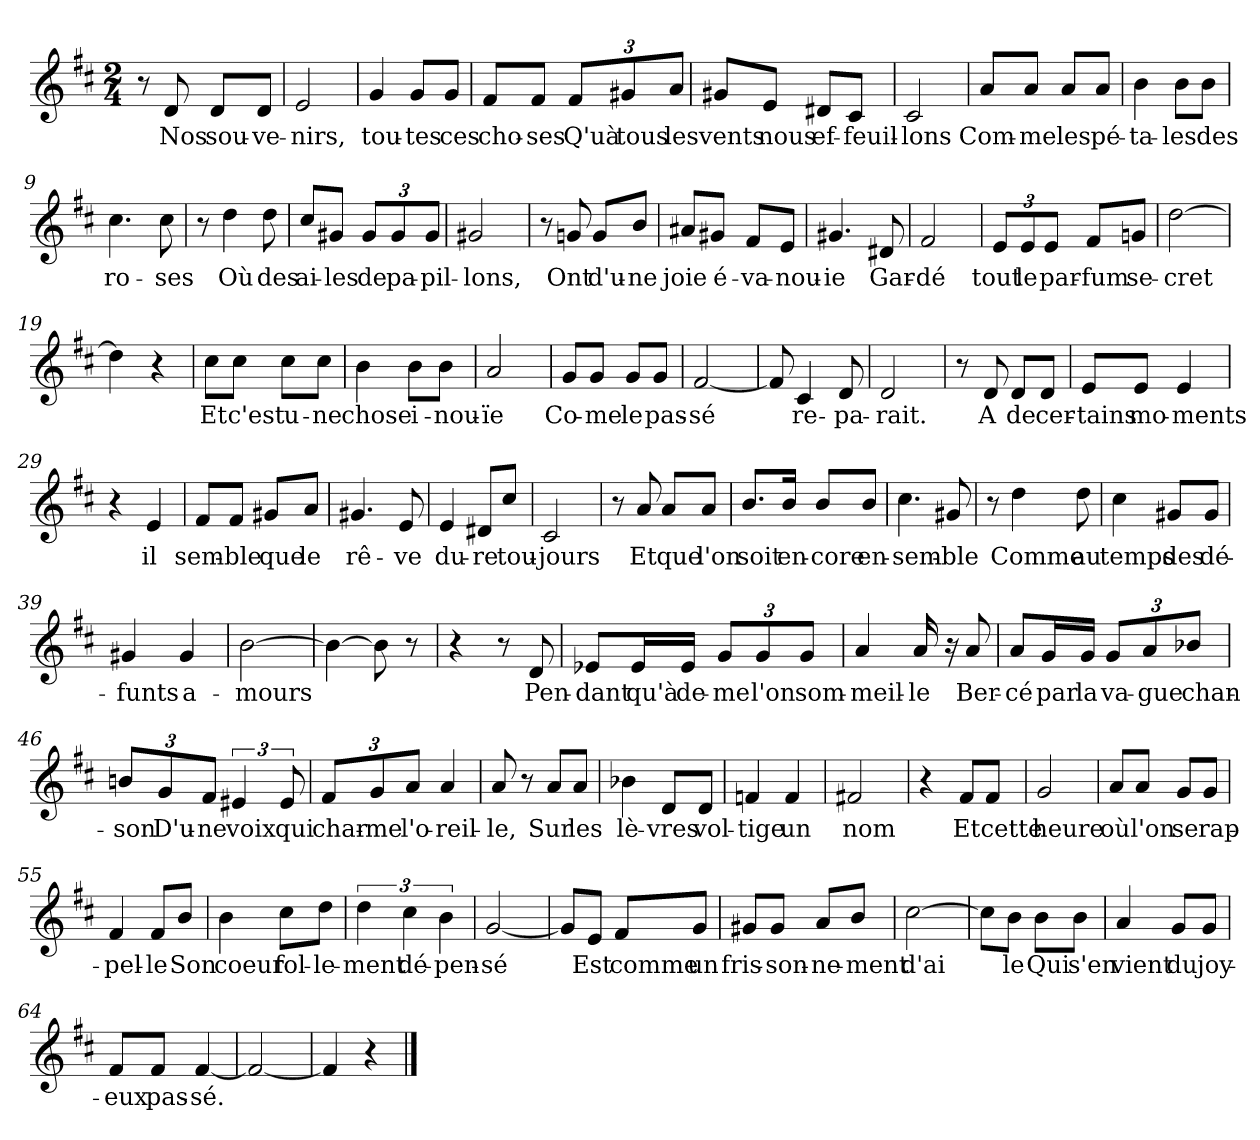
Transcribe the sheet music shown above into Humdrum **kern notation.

**kern	**text
*part1	*part1
*staff1	*staff1
*clefG2	*
*k[f#c#]	*
*M2/4	*
=1	=1
8r	.
!	!LO:LY:b
8d/	Nos
!	!LO:LY:b
8d/L	sou-
!	!LO:LY:b
8d/J	-ve-
=2	=2
!	!LO:LY:b
2e/	-nirs,
=3	=3
!	!LO:LY:b
4g/	tou-
!	!LO:LY:b
8g/L	-tes
!	!LO:LY:b
8g/J	ces
=4	=4
!	!LO:LY:b
8f#/L	cho-
!	!LO:LY:b
8f#/J	-ses
!	!LO:LY:b
12f#/L	Q'uà
!	!LO:LY:b
12g#X/	tous
!	!LO:LY:b
12a/J	les
=5	=5
!	!LO:LY:b
8g#X/L	vents
!	!LO:LY:b
8e/J	nous
!	!LO:LY:b
8d#X/L	ef-
!	!LO:LY:b
8c#/J	-feuil-
=6	=6
!	!LO:LY:b
2c#/	-lons
=7	=7
!	!LO:LY:b
8a/L	Com-
!	!LO:LY:b
8a/J	-me
!	!LO:LY:b
8a/L	les
!	!LO:LY:b
8a/J	pé-
=8	=8
!	!LO:LY:b
4b\	-ta-
!	!LO:LY:b
8b\L	-les
!	!LO:LY:b
8b\J	des
!!LO:LB:g=z
=9	=9
!	!LO:LY:b
4.cc#\	ro-
!	!LO:LY:b
8cc#\	-ses
=10	=10
8r	.
!	!LO:LY:b
4dd\	Où
!	!LO:LY:b
8dd\	des
=11	=11
!	!LO:LY:b
8cc#/L	ai-
!	!LO:LY:b
8g#X/J	-les
!	!LO:LY:b
12g#/L	de
!	!LO:LY:b
12g#/	pa-
!	!LO:LY:b
12g#/J	-pil-
=12	=12
!	!LO:LY:b
2g#X/	-lons,
=13	=13
8r	.
!	!LO:LY:b
8gn/	Ont
!	!LO:LY:b
8g/L	d'u-
!	!LO:LY:b
8b/J	-ne
=14	=14
!	!LO:LY:b
8a#X/L	joie
!	!LO:LY:b
8g#X/J	é-
!	!LO:LY:b
8f#/L	-va-
!	!LO:LY:b
8e/J	-nou-
=15	=15
!	!LO:LY:b
4.g#X/	-ie
!	!LO:LY:b
8d#X/	Gar-
=16	=16
!	!LO:LY:b
2f#/	-dé
=17	=17
!	!LO:LY:b
12e/L	tout
!	!LO:LY:b
12e/	le
!	!LO:LY:b
12e/J	par-
!	!LO:LY:b
8f#/L	-fum
!	!LO:LY:b
8gn/J	se-
=18	=18
!	!LO:LY:b
[2dd\	-cret
!!LO:LB:g=z
=19	=19
4dd\]	.
4r	.
=20	=20
!	!LO:LY:b
8cc#\L	Et
!	!LO:LY:b
8cc#\J	c'est
!	!LO:LY:b
8cc#\L	u-
!	!LO:LY:b
8cc#\J	-ne
=21	=21
!	!LO:LY:b
4b\	chose
!	!LO:LY:b
8b\L	i-
!	!LO:LY:b
8b\J	-nou-
=22	=22
!	!LO:LY:b
2a/	-ïe
=23	=23
!	!LO:LY:b
8g/L	Co-
!	!LO:LY:b
8g/J	-me
!	!LO:LY:b
8g/L	le
!	!LO:LY:b
8g/J	pas-
=24	=24
!	!LO:LY:b
[2f#/	-sé
=25	=25
8f#/]	.
!	!LO:LY:b
4c#/	re-
!	!LO:LY:b
8d/	-pa-
=26	=26
!	!LO:LY:b
2d/	-rait.
=27	=27
8r	.
!	!LO:LY:b
8d/	A
!	!LO:LY:b
8d/L	de
!	!LO:LY:b
8d/J	cer-
=28	=28
!	!LO:LY:b
8e/L	-tains
!	!LO:LY:b
8e/J	mo-
!	!LO:LY:b
4e/	-ments
=29	=29
4r	.
!	!LO:LY:b
4e/	il
!!LO:LB:g=z
=30	=30
!	!LO:LY:b
8f#/L	sem-
!	!LO:LY:b
8f#/J	-ble
!	!LO:LY:b
8g#X/L	que
!	!LO:LY:b
8a/J	le
=31	=31
!	!LO:LY:b
4.g#X/	rê-
!	!LO:LY:b
8e/	-ve
=32	=32
!	!LO:LY:b
4e/	du-
!	!LO:LY:b
8d#X/L	-re
!	!LO:LY:b
8cc#/J	tou-
=33	=33
!	!LO:LY:b
2c#/	-jours
=34	=34
8r	.
!	!LO:LY:b
8a/	Et
!	!LO:LY:b
8a/L	que
!	!LO:LY:b
8a/J	l'on
=35	=35
!	!LO:LY:b
8.b/L	soit
!	!LO:LY:b
16b/Jk	en-
!	!LO:LY:b
8b/L	-core
!	!LO:LY:b
8b/J	en-
=36	=36
!	!LO:LY:b
4.cc#\	-sem-
!	!LO:LY:b
8g#X/	-ble
=37	=37
8r	.
!	!LO:LY:b
4dd\	Comme
!	!LO:LY:b
8dd\	au
=38	=38
!	!LO:LY:b
4cc#\	temps
!	!LO:LY:b
8g#X/L	des
!	!LO:LY:b
8g#/J	dé-
!!LO:LB:g=z
=39	=39
!	!LO:LY:b
4g#X/	-funts
!	!LO:LY:b
4g#/	a-
=40	=40
!	!LO:LY:b
[2b\	-mours
=41	=41
4b\_	.
8b\]	.
8r	.
=42	=42
4r	.
8r	.
!	!LO:LY:b
8d/	Pen-
=43	=43
!	!LO:LY:b
8e-X/L	-dant
!	!LO:LY:b
16e-/L	qu'à
!	!LO:LY:b
16e-/JJ	de-
!	!LO:LY:b
12g/L	-me
!	!LO:LY:b
12g/	l'on
!	!LO:LY:b
12g/J	som-
=44	=44
!	!LO:LY:b
4a/	-meil-
!	!LO:LY:b
16a/	-le
16r	.
!	!LO:LY:b
8a/	Ber-
=45	=45
!	!LO:LY:b
8a/L	-cé
!	!LO:LY:b
16g/L	par
!	!LO:LY:b
16g/JJ	la
!	!LO:LY:b
12g/L	va-
!	!LO:LY:b
12a/	-gue
!	!LO:LY:b
12b-X/J	chan-
!!LO:LB:g=z
=46	=46
!	!LO:LY:b
12bn/L	-son
!	!LO:LY:b
12g/	D'u-
!	!LO:LY:b
12f#/J	-ne
!	!LO:LY:b
6e#X/	voix
!	!LO:LY:b
12e#/	qui
=47	=47
!	!LO:LY:b
12f#/L	char-
!	!LO:LY:b
12g/	-me
!	!LO:LY:b
12a/J	l'o-
!	!LO:LY:b
4a/	-reil-
=48	=48
!	!LO:LY:b
8a/	-le,
8r	.
!	!LO:LY:b
8a/L	Sur
!	!LO:LY:b
8a/J	les
=49	=49
!	!LO:LY:b
4b-X\	lè-
!	!LO:LY:b
8d/L	-vres
!	!LO:LY:b
8d/J	vol-
=50	=50
!	!LO:LY:b
4fn/	-tige
!	!LO:LY:b
4f/	un
=51	=51
!	!LO:LY:b
2f#X/	nom
=52	=52
4r	.
!	!LO:LY:b
8f#/L	Et
!	!LO:LY:b
8f#/J	cette
=53	=53
!	!LO:LY:b
2g/	heure
=54	=54
!	!LO:LY:b
8a/L	où
!	!LO:LY:b
8a/J	l'on
!	!LO:LY:b
8g/L	se
!	!LO:LY:b
8g/J	rap-
!!LO:LB:g=z
=55	=55
!	!LO:LY:b
4f#/	-pel-
!	!LO:LY:b
8f#/L	-le
!	!LO:LY:b
8b/J	Son
=56	=56
!	!LO:LY:b
4b\	coeur
!	!LO:LY:b
8cc#\L	fol-
!	!LO:LY:b
8dd\J	-le-
=57	=57
!	!LO:LY:b
6dd\	-ment
!	!LO:LY:b
6cc#\	dé-
!	!LO:LY:b
6b\	-pen-
=58	=58
!	!LO:LY:b
[2g/	-sé
=59	=59
8g/L]	.
!	!LO:LY:b
8e/J	Est
!	!LO:LY:b
8f#/L	comme
!	!LO:LY:b
8g/J	un
=60	=60
!	!LO:LY:b
8g#X/L	fris-
!	!LO:LY:b
8g#/J	-son-
!	!LO:LY:b
8a/L	-ne-
!	!LO:LY:b
8b/J	-ment
=61	=61
!	!LO:LY:b
[2cc#\	d'ai-
=62	=62
!	!LO:LY:b
8cc#\L]	_
!	!LO:LY:b
8b\J	-le
!	!LO:LY:b
8b\L	Qui
!	!LO:LY:b
8b\J	s'en
=63	=63
!	!LO:LY:b
4a/	vient
!	!LO:LY:b
8g/L	du
!	!LO:LY:b
8g/J	joy-
!!LO:LB:g=z
=64	=64
!	!LO:LY:b
8f#/L	-eux
!	!LO:LY:b
8f#/J	pas-
!	!LO:LY:b
[4f#/	-sé.
=65	=65
2f#/_	.
=66	=66
4f#/]	.
4r	.
==	==
*-	*-
